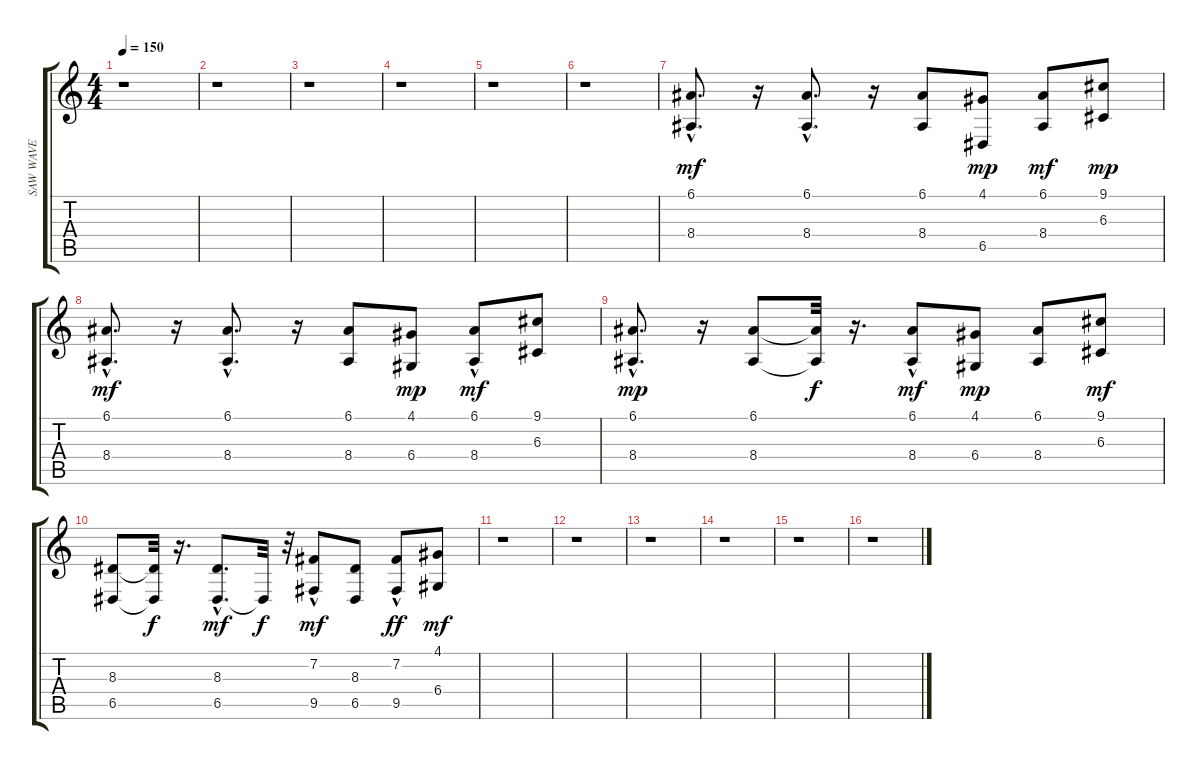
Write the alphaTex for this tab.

\track ("SAW WAVE" "SAW WAVE") {instrument lead2sawtooth}
\staff {score tabs}
\tuning (E4 B3 G3 D3 A2 E2) {hide}
\ts (4 4)
\tempo 150
\clef g2
\ks c
r.1{dy mf} |
r.1 |
r.1 |
r.1 |
r.1 |
r.1 |
(6.1{hac} 8.4{hac}).8{d} r.16 (6.1 8.4{hac}).8{d} r.16 (6.1 8.4).8 (4.1 6.5).8{dy mp} (6.1 8.4).8{dy mf} (9.1 6.3).8{dy mp} |
(6.1{hac} 8.4{hac}).8{d dy mf} r.16 (6.1 8.4{hac}).8{d} r.16 (6.1 8.4).8 (4.1 6.4).8{dy mp} (6.1 8.4{hac}).8{dy mf} (9.1 6.3).8 |
(6.1{hac} 8.4{hac}).8{d dy mp} r.16 (6.1 8.4).8 (6.1{t} 8.4{t}).32{dy f} r.16{d} (6.1 8.4{hac}).8{dy mf} (4.1 6.4).8{dy mp} (6.1 8.4).8 (9.1 6.3).8{dy mf} |
(8.3 6.5).8 (8.3{t} 6.5{t}).32{dy f} r.16{d} (8.3{hac} 6.5{hac}).8{d dy mf} 6.5{t}.32{dy f} r.32 (7.2 9.5{hac}).8{dy mf} (8.3 6.5).8 (7.2{hac} 9.5).8{dy ff} (4.1 6.4).8{dy mf} |
r.1 |
r.1 |
r.1 |
r.1 |
r.1 |
r.1
